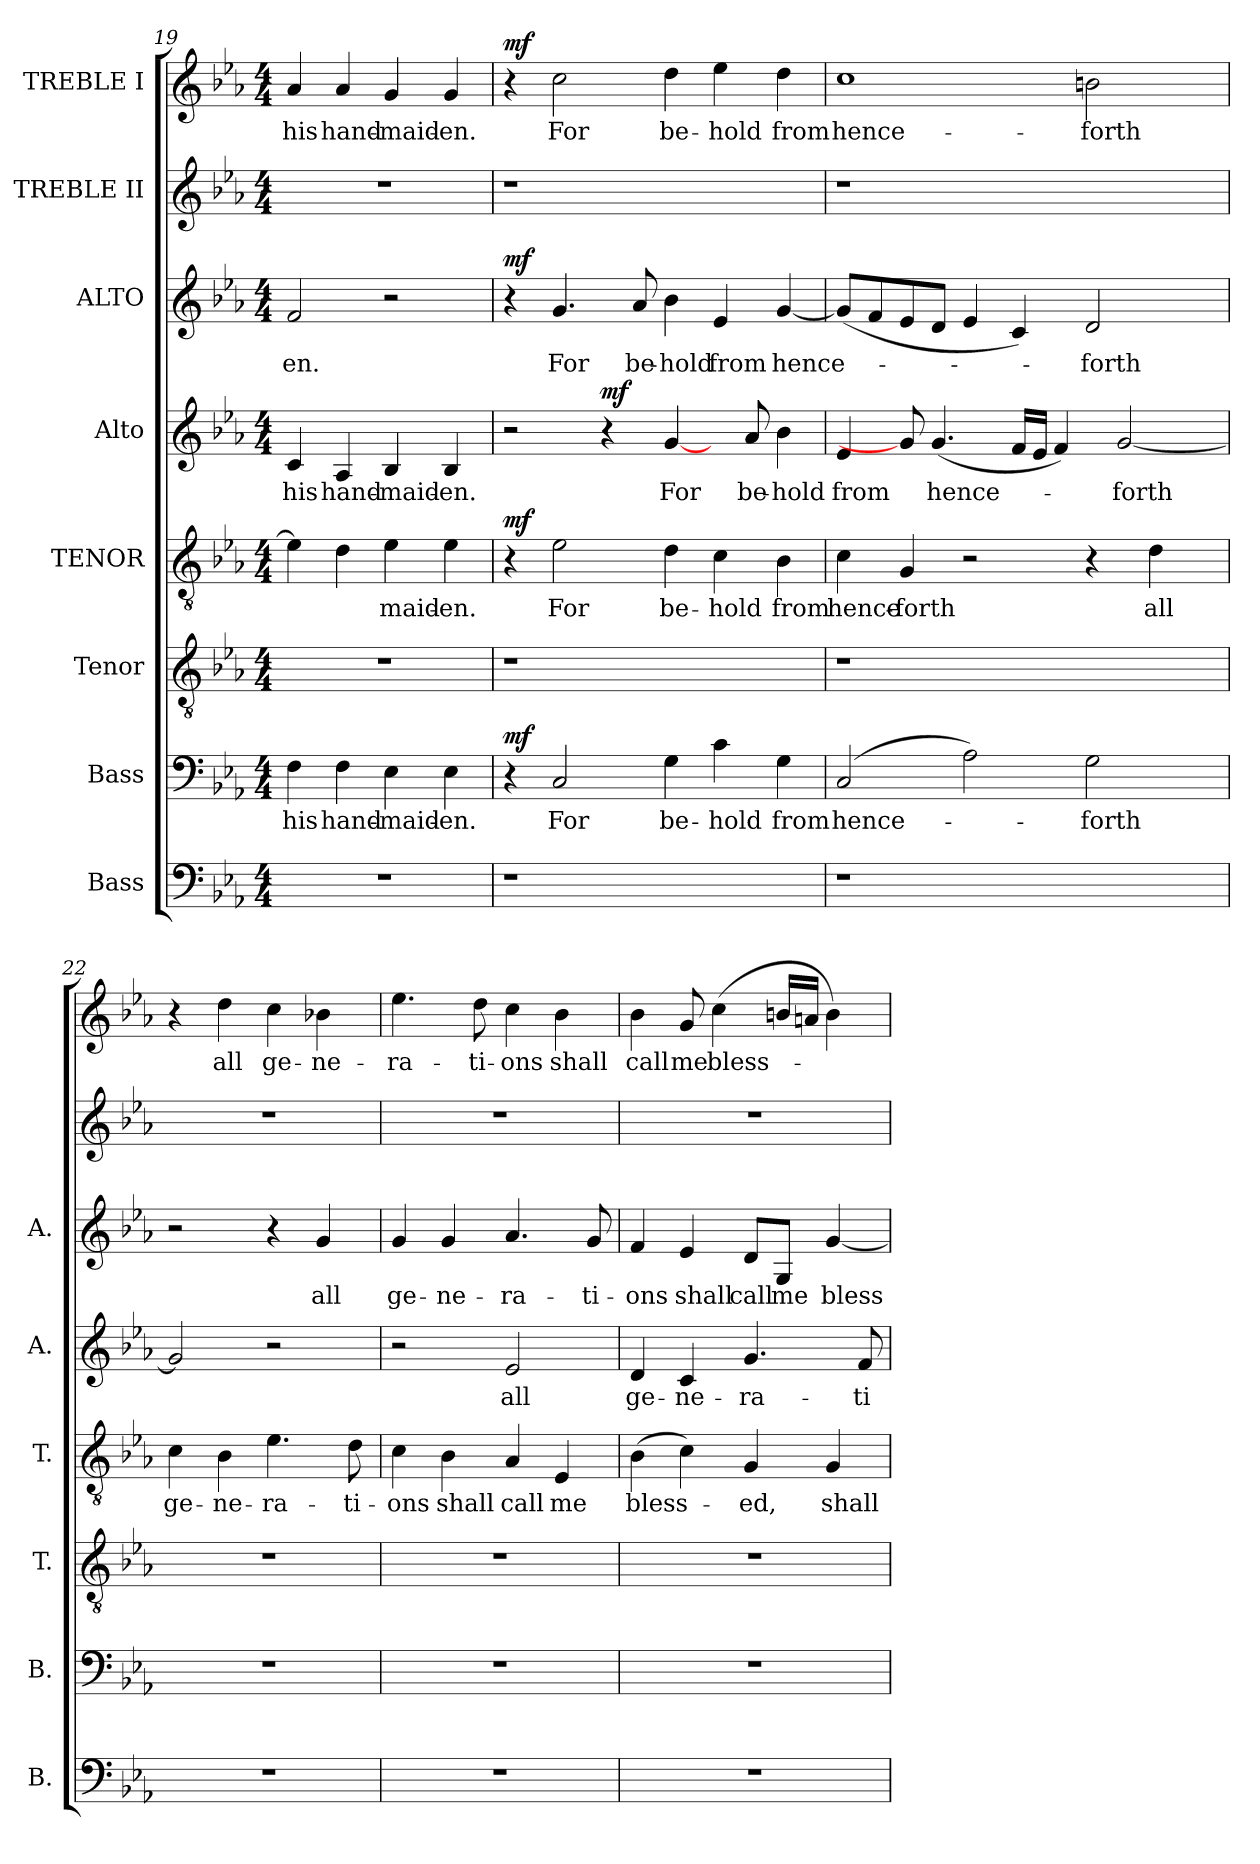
**kern	**kern	**text	**dynam	**kern	**kern	**text	**dynam	**kern	**text	**dynam	**kern	**text	**dynam	**kern	**kern	**text	**dynam
*part8	*part7	*part7	*part7	*part6	*part5	*part5	*part5	*part4	*part4	*part4	*part3	*part3	*part3	*part2	*part1	*part1	*part1
*staff8	*staff7	*staff7	*staff7	*staff6	*staff5	*staff5	*staff5	*staff4	*staff4	*staff4	*staff3	*staff3	*staff3	*staff2	*staff1	*staff1	*staff1
*I"Bass	*I"Bass	*	*	*I"Tenor	*I"TENOR	*	*	*I"Alto	*	*	*I"ALTO	*	*	*I"TREBLE II	*I"TREBLE I	*	*
*I'B.	*I'B.	*	*	*I'T.	*I'T.	*	*	*I'A.	*	*	*I'A.	*	*	*	*	*	*
*clefF4	*clefF4	*	*	*clefGv2	*clefGv2	*	*	*clefG2	*	*	*clefG2	*	*	*clefG2	*clefG2	*	*
*	*	*	*	*ITrd7c12	*ITrd7c12	*	*	*	*	*	*	*	*	*	*	*	*
*k[b-e-a-]	*k[b-e-a-]	*	*	*k[b-e-a-]	*k[b-e-a-]	*	*	*k[b-e-a-]	*	*	*k[b-e-a-]	*	*	*k[b-e-a-]	*k[b-e-a-]	*	*
*E-:	*E-:	*	*	*E-:	*E-:	*	*	*E-:	*	*	*E-:	*	*	*E-:	*E-:	*	*
*M4/4	*M4/4	*	*	*M4/4	*M4/4	*	*	*M4/4	*	*	*M4/4	*	*	*M4/4	*M4/4	*	*
=19	=19	=19	=19	=19	=19	=19	=19	=19	=19	=19	=19	=19	=19	=19	=19	=19	=19
!	!	!LO:LY:b:color=#000000	!	!	!	!	!	!	!	!	!	!	!	!	!	!	!
!	!	!	!	!	!	!	!	!	!LO:LY:b:color=#000000	!	!	!	!	!	!	!	!
!	!	!	!	!	!	!	!	!	!	!	!	!LO:LY:b:color=#000000	!	!	!	!	!
!	!	!	!	!	!	!	!	!	!	!	!	!	!	!	!	!LO:LY:b:color=#000000	!
1r	4Fi\	his	.	1r	4E-i\]	.	.	4ci/	his	.	2fi/	-en.	.	1r	4a-i/	his	.
!	!	!LO:LY:b:color=#000000	!	!	!	!	!	!	!	!	!	!	!	!	!	!	!
!	!	!	!	!	!	!	!	!	!LO:LY:b:color=#000000	!	!	!	!	!	!	!	!
!	!	!	!	!	!	!	!	!	!	!	!	!	!	!	!	!LO:LY:b:color=#000000	!
.	4Fi\	hand-	.	.	4Di\	.	.	4A-i/	hand-	.	.	.	.	.	4a-i/	hand-	.
!	!	!LO:LY:b:color=#000000	!	!	!	!	!	!	!	!	!	!	!	!	!	!	!
!	!	!	!	!	!	!LO:LY:b:color=#000000	!	!	!	!	!	!	!	!	!	!	!
!	!	!	!	!	!	!	!	!	!LO:LY:b:color=#000000	!	!	!	!	!	!	!	!
!	!	!	!	!	!	!	!	!	!	!	!	!	!	!	!	!LO:LY:b:color=#000000	!
.	4E-i\	-maid-	.	.	4E-i\	-maid-	.	4B-i/	-maid-	.	2r	.	.	.	4gi/	-maid-	.
!	!	!LO:LY:b:color=#000000	!	!	!	!	!	!	!	!	!	!	!	!	!	!	!
!	!	!	!	!	!	!LO:LY:b:color=#000000	!	!	!	!	!	!	!	!	!	!	!
!	!	!	!	!	!	!	!	!	!LO:LY:b:color=#000000	!	!	!	!	!	!	!	!
!	!	!	!	!	!	!	!	!	!	!	!	!	!	!	!	!LO:LY:b:color=#000000	!
.	4E-i\	-en.	.	.	4E-i\	-en.	.	4B-i/	-en.	.	.	.	.	.	4gi/	-en.	.
!!LO:LB:g=z
=20	=20	=20	=20	=20	=20	=20	=20	=20	=20	=20	=20	=20	=20	=20	=20	=20	=20
!LO:N:vis=1	!	!	!	!LO:N:vis=1	!	!	!	!	!	!	!	!	!	!LO:N:vis=1	!	!	!
1r	4r	.	mf	1r	4r	.	mf	2r	.	.	4r	.	mf	1r	4r	.	mf
!	!	!LO:LY:b:color=#000000	!	!	!	!	!	!	!	!	!	!	!	!	!	!	!
!	!	!	!	!	!	!LO:LY:b:color=#000000	!	!	!	!	!	!	!	!	!	!	!
!	!	!	!	!	!	!	!	!	!	!	!	!LO:LY:b:color=#000000	!	!	!	!	!
!	!	!	!	!	!	!	!	!	!	!	!	!	!	!	!	!LO:LY:b:color=#000000	!
.	2Ci/	For	.	.	2E-i\	For	.	.	.	.	4.gi/	For	.	.	2cci\	For	.
.	.	.	.	.	.	.	.	4r	.	mf	.	.	.	.	.	.	.
!	!	!	!	!	!	!	!	!	!	!	!	!LO:LY:b:color=#000000	!	!	!	!	!
.	.	.	.	.	.	.	.	.	.	.	8a-i/	be-	.	.	.	.	.
!	!	!LO:LY:b:color=#000000	!	!	!	!	!	!	!	!	!	!	!	!	!	!	!
!	!	!	!	!	!	!LO:LY:b:color=#000000	!	!	!	!	!	!	!	!	!	!	!
!	!	!	!	!	!	!	!	!	!LO:LY:b:color=#000000	!	!	!	!	!	!	!	!
!	!	!	!	!	!	!	!	!	!	!	!	!LO:LY:b:color=#000000	!	!	!	!	!
!	!	!	!	!	!	!	!	!	!	!	!	!	!	!	!	!LO:LY:b:color=#000000	!
.	4Gi\	be-	.	.	4Di\	be-	.	[4gi/	For	.	4b-i\	-hold	.	.	4ddi\	be-	.
!	!	!LO:LY:b:color=#000000	!	!	!	!	!	!	!	!	!	!	!	!	!	!	!
!	!	!	!	!	!	!LO:LY:b:color=#000000	!	!	!	!	!	!	!	!	!	!	!
!	!	!	!	!	!	!	!	!	!	!	!	!LO:LY:b:color=#000000	!	!	!	!	!
!	!	!	!	!	!	!	!	!	!	!	!	!	!	!	!	!LO:LY:b:color=#000000	!
2ryy	4ci\	-hold	.	2ryy	4Ci\	-hold	.	8ryy	.	.	4e-i/	from	.	2ryy	4ee-i\	-hold	.
!	!	!	!	!	!	!	!	!	!LO:LY:b:color=#000000	!	!	!	!	!	!	!	!
.	.	.	.	.	.	.	.	8a-i/	be-	.	.	.	.	.	.	.	.
!	!	!LO:LY:b:color=#000000	!	!	!	!	!	!	!	!	!	!	!	!	!	!	!
!	!	!	!	!	!	!LO:LY:b:color=#000000	!	!	!	!	!	!	!	!	!	!	!
!	!	!	!	!	!	!	!	!	!LO:LY:b:color=#000000	!	!	!	!	!	!	!	!
!	!	!	!	!	!	!	!	!	!	!	!	!LO:LY:b:color=#000000	!	!	!	!	!
!	!	!	!	!	!	!	!	!	!	!	!	!	!	!	!	!LO:LY:b:color=#000000	!
.	4Gi\	from	.	.	4BB-i\	from	.	4b-i\	-hold	.	[4gi/	hence-	.	.	4ddi\	from	.
=21	=21	=21	=21	=21	=21	=21	=21	=21	=21	=21	=21	=21	=21	=21	=21	=21	=21
!LO:N:vis=1	!	!	!	!	!	!	!	!	!	!	!	!	!	!	!	!	!
!	!	!LO:LY:b:color=#000000	!	!LO:N:vis=1	!	!	!	!	!	!	!	!	!	!	!	!	!
!	!	!	!	!	!	!LO:LY:b:color=#000000	!	!	!	!	!	!	!	!	!	!	!
!	!	!	!	!	!	!	!	!	!LO:LY:b:color=#000000	!	!	!	!	!LO:N:vis=1	!	!	!
!	!	!	!	!	!	!	!	!	!	!	!	!	!	!	!	!LO:LY:b:color=#000000	!
1r	(2Ci/	hence-	.	1r	4Ci\	hence-	.	4e-i/	from	.	(8gi/L]	.	.	1r	1cci	hence-	.
.	.	.	.	.	.	.	.	.	.	.	8fi/	.	.	.	.	.	.
!	!	!	!	!	!	!LO:LY:b:color=#000000	!	!	!	!	!	!	!	!	!	!	!
.	.	.	.	.	4GGi/	-forth	.	8gi/]	.	.	8e-i/	.	.	.	.	.	.
!	!	!	!	!	!	!	!	!	!LO:LY:b:color=#000000	!	!	!	!	!	!	!	!
.	.	.	.	.	.	.	.	(4.gi/	hence-	.	8di/J	.	.	.	.	.	.
.	2A-i\)	.	.	.	2r	.	.	.	.	.	4e-i/	.	.	.	.	.	.
.	.	.	.	.	.	.	.	16fi/LL	.	.	4ci/)	.	.	.	.	.	.
.	.	.	.	.	.	.	.	16e-i/JJ	.	.	.	.	.	.	.	.	.
.	.	.	.	.	.	.	.	4fi/)	.	.	.	.	.	.	.	.	.
!	!	!LO:LY:b:color=#000000	!	!	!	!	!	!	!	!	!	!	!	!	!	!	!
!	!	!	!	!	!	!	!	!	!	!	!	!LO:LY:b:color=#000000	!	!	!	!	!
!	!	!	!	!	!	!	!	!	!	!	!	!	!	!	!	!LO:LY:b:color=#000000	!
2ryy	2Gi\	-forth	.	2ryy	4r	.	.	.	.	.	2di/	-forth	.	2ryy	2bni\	-forth	.
!	!	!	!	!	!	!	!	!	!LO:LY:b:color=#000000	!	!	!	!	!	!	!	!
.	.	.	.	.	.	.	.	[2gi/	-forth	.	.	.	.	.	.	.	.
!	!	!	!	!	!	!LO:LY:b:color=#000000	!	!	!	!	!	!	!	!	!	!	!
.	.	.	.	.	4Di\	all	.	.	.	.	.	.	.	.	.	.	.
8ryy	8ryy	.	.	8ryy	8ryy	.	.	.	.	.	8ryy	.	.	8ryy	8ryy	.	.
=22	=22	=22	=22	=22	=22	=22	=22	=22	=22	=22	=22	=22	=22	=22	=22	=22	=22
!	!	!	!	!	!	!LO:LY:b:color=#000000	!	!	!	!	!	!	!	!	!	!	!
1r	1r	.	.	1r	4Ci\	ge-	.	2gi/]	.	.	2r	.	.	1r	4r	.	.
!	!	!	!	!	!	!LO:LY:b:color=#000000	!	!	!	!	!	!	!	!	!	!	!
!	!	!	!	!	!	!	!	!	!	!	!	!	!	!	!	!LO:LY:b:color=#000000	!
.	.	.	.	.	4BB-i\	-ne-	.	.	.	.	.	.	.	.	4ddi\	all	.
!	!	!	!	!	!	!LO:LY:b:color=#000000	!	!	!	!	!	!	!	!	!	!	!
!	!	!	!	!	!	!	!	!	!	!	!	!	!	!	!	!LO:LY:b:color=#000000	!
.	.	.	.	.	4.E-i\	-ra-	.	2r	.	.	4r	.	.	.	4cci\	ge-	.
!	!	!	!	!	!	!	!	!	!	!	!	!LO:LY:b:color=#000000	!	!	!	!	!
!	!	!	!	!	!	!	!	!	!	!	!	!	!	!	!	!LO:LY:b:color=#000000	!
.	.	.	.	.	.	.	.	.	.	.	4gi/	all	.	.	4b-Xi\	-ne-	.
!	!	!	!	!	!	!LO:LY:b:color=#000000	!	!	!	!	!	!	!	!	!	!	!
.	.	.	.	.	8Di\	-ti-	.	.	.	.	.	.	.	.	.	.	.
=23	=23	=23	=23	=23	=23	=23	=23	=23	=23	=23	=23	=23	=23	=23	=23	=23	=23
!	!	!	!	!	!	!LO:LY:b:color=#000000	!	!	!	!	!	!	!	!	!	!	!
!	!	!	!	!	!	!	!	!	!	!	!	!LO:LY:b:color=#000000	!	!	!	!	!
!	!	!	!	!	!	!	!	!	!	!	!	!	!	!	!	!LO:LY:b:color=#000000	!
1r	1r	.	.	1r	4Ci\	-ons	.	2r	.	.	4gi/	ge-	.	1r	4.ee-i\	-ra-	.
!	!	!	!	!	!	!LO:LY:b:color=#000000	!	!	!	!	!	!	!	!	!	!	!
!	!	!	!	!	!	!	!	!	!	!	!	!LO:LY:b:color=#000000	!	!	!	!	!
.	.	.	.	.	4BB-i\	shall	.	.	.	.	4gi/	-ne-	.	.	.	.	.
!	!	!	!	!	!	!	!	!	!	!	!	!	!	!	!	!LO:LY:b:color=#000000	!
.	.	.	.	.	.	.	.	.	.	.	.	.	.	.	8ddi\	-ti-	.
!	!	!	!	!	!	!LO:LY:b:color=#000000	!	!	!	!	!	!	!	!	!	!	!
!	!	!	!	!	!	!	!	!	!LO:LY:b:color=#000000	!	!	!	!	!	!	!	!
!	!	!	!	!	!	!	!	!	!	!	!	!LO:LY:b:color=#000000	!	!	!	!	!
!	!	!	!	!	!	!	!	!	!	!	!	!	!	!	!	!LO:LY:b:color=#000000	!
.	.	.	.	.	4AA-i/	call	.	2e-i/	all	.	4.a-i/	-ra-	.	.	4cci\	-ons	.
!	!	!	!	!	!	!LO:LY:b:color=#000000	!	!	!	!	!	!	!	!	!	!	!
!	!	!	!	!	!	!	!	!	!	!	!	!	!	!	!	!LO:LY:b:color=#000000	!
.	.	.	.	.	4EE-i/	me	.	.	.	.	.	.	.	.	4b-i\	shall	.
!	!	!	!	!	!	!	!	!	!	!	!	!LO:LY:b:color=#000000	!	!	!	!	!
.	.	.	.	.	.	.	.	.	.	.	8gi/	-ti-	.	.	.	.	.
!!LO:PB:g=z
=24	=24	=24	=24	=24	=24	=24	=24	=24	=24	=24	=24	=24	=24	=24	=24	=24	=24
!	!	!	!	!	!	!LO:LY:b:color=#000000	!	!	!	!	!	!	!	!	!	!	!
!	!	!	!	!	!	!	!	!	!LO:LY:b:color=#000000	!	!	!	!	!	!	!	!
!	!	!	!	!	!	!	!	!	!	!	!	!LO:LY:b:color=#000000	!	!	!	!	!
!	!	!	!	!	!	!	!	!	!	!	!	!	!	!	!	!LO:LY:b:color=#000000	!
1r	1r	.	.	1r	(4BB-i\	bless-	.	4di/	ge-	.	4fi/	-ons	.	1r	4b-i\	call	.
!	!	!	!	!	!	!	!	!	!LO:LY:b:color=#000000	!	!	!	!	!	!	!	!
!	!	!	!	!	!	!	!	!	!	!	!	!LO:LY:b:color=#000000	!	!	!	!	!
!	!	!	!	!	!	!	!	!	!	!	!	!	!	!	!	!LO:LY:b:color=#000000	!
.	.	.	.	.	4Ci\)	.	.	4ci/	-ne-	.	4e-i/	shall	.	.	8gi/	me	.
!	!	!	!	!	!	!	!	!	!	!	!	!	!	!	!	!LO:LY:b:color=#000000	!
.	.	.	.	.	.	.	.	.	.	.	.	.	.	.	(4cci\	bless-	.
!	!	!	!	!	!	!LO:LY:b:color=#000000	!	!	!	!	!	!	!	!	!	!	!
!	!	!	!	!	!	!	!	!	!LO:LY:b:color=#000000	!	!	!	!	!	!	!	!
!	!	!	!	!	!	!	!	!	!	!	!	!LO:LY:b:color=#000000	!	!	!	!	!
.	.	.	.	.	4GGi/	-ed,	.	4.gi/	-ra-	.	8di/L	call	.	.	.	.	.
!	!	!	!	!	!	!	!	!	!	!	!	!LO:LY:b:color=#000000	!	!	!	!	!
.	.	.	.	.	.	.	.	.	.	.	8Gi/J	me	.	.	16bni/LL	.	.
.	.	.	.	.	.	.	.	.	.	.	.	.	.	.	16ani/JJ	.	.
!	!	!	!	!	!	!LO:LY:b:color=#000000	!	!	!	!	!	!	!	!	!	!	!
!	!	!	!	!	!	!	!	!	!	!	!	!LO:LY:b:color=#000000	!	!	!	!	!
.	.	.	.	.	4GGi/	shall	.	.	.	.	[4gi/	bless-	.	.	4bi\)	.	.
!	!	!	!	!	!	!	!	!	!LO:LY:b:color=#000000	!	!	!	!	!	!	!	!
.	.	.	.	.	.	.	.	8fi/	-ti-	.	.	.	.	.	.	.	.
=	=	=	=	=	=	=	=	=	=	=	=	=	=	=	=	=	=
*-	*-	*-	*-	*-	*-	*-	*-	*-	*-	*-	*-	*-	*-	*-	*-	*-	*-
